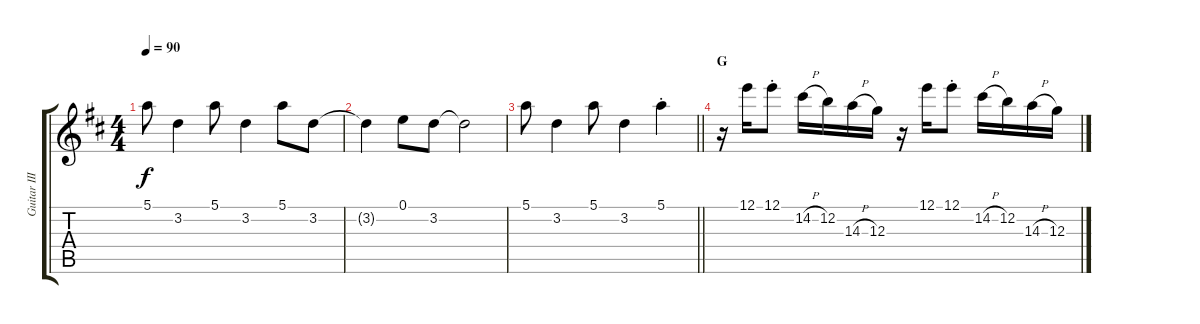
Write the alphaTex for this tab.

\track ("Guitar III" "Guitar III") {instrument distortionguitar}
\staff {score tabs}
\tuning (E4 B3 G3 D3 A2 E2) {hide}
\ts (4 4)
\tempo 90
\clef g2
\ks d
5.1.8{dy f} 3.2.4 5.1.8 3.2.4 5.1.8 3.2.8 |
3.2{t}.4 0.1.8 3.2.8 3.2{t}.2 |
\barLineRight lightlight
5.1.8 3.2.4 5.1.8 3.2.4 5.1{st}.4 |
\section ("" "G")
r.16{instrument distortionguitar} 12.1.16 12.1{st}.8 14.2{h}.16 12.2.16 14.3{h}.16 12.3.16 r.16 12.1.16 12.1{st}.8 14.2{h}.16 12.2.16 14.3{h}.16 12.3.16
